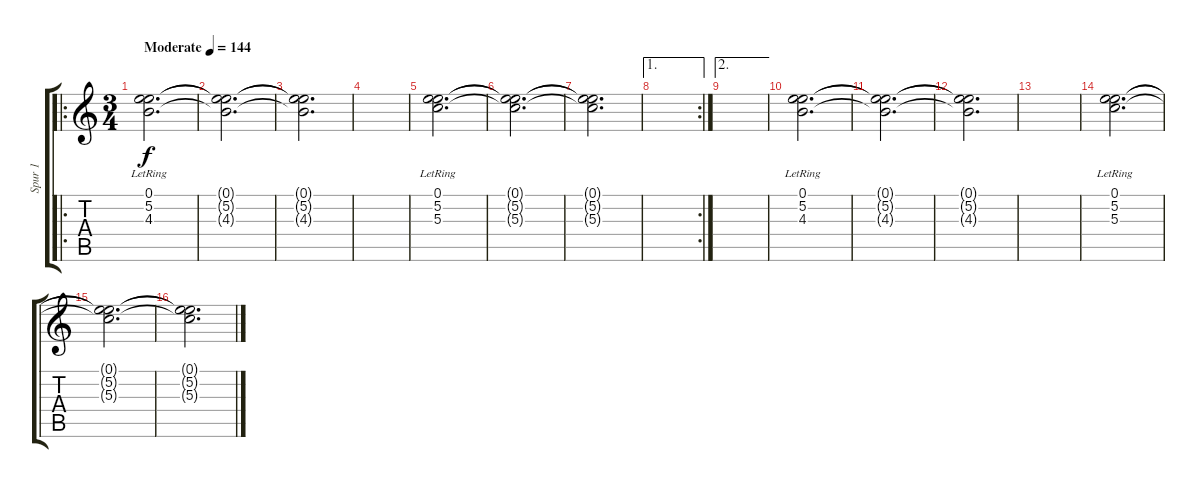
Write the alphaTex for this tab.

\track ("Spur 1" "Spur 1") {instrument electricguitarclean}
\staff {score tabs}
\tuning (E4 B3 G3 D3 A2 D2) {hide}
\ro
\ts (3 4)
\tempo (144 "Moderate")
\clef g2
\ks c
(0.1{lr} 5.2{lr} 4.3{lr}).2{d dy f instrument electricguitarclean} |
(0.1{t} 5.2{t} 4.3{t}).2{d} |
(0.1{t} 5.2{t} 4.3{t}).2{d} |
|
(0.1{lr} 5.2{lr} 5.3{lr}).2{d} |
(0.1{t} 5.2{t} 5.3{t}).2{d} |
(0.1{t} 5.2{t} 5.3{t}).2{d} |
\ae 1
\rc 2
|
\ae 2
|
(0.1{lr} 5.2{lr} 4.3{lr}).2{d} |
(0.1{t} 5.2{t} 4.3{t}).2{d} |
(0.1{t} 5.2{t} 4.3{t}).2{d} |
|
(0.1{lr} 5.2{lr} 5.3{lr}).2{d} |
(0.1{t} 5.2{t} 5.3{t}).2{d} |
(0.1{t} 5.2{t} 5.3{t}).2{d}
